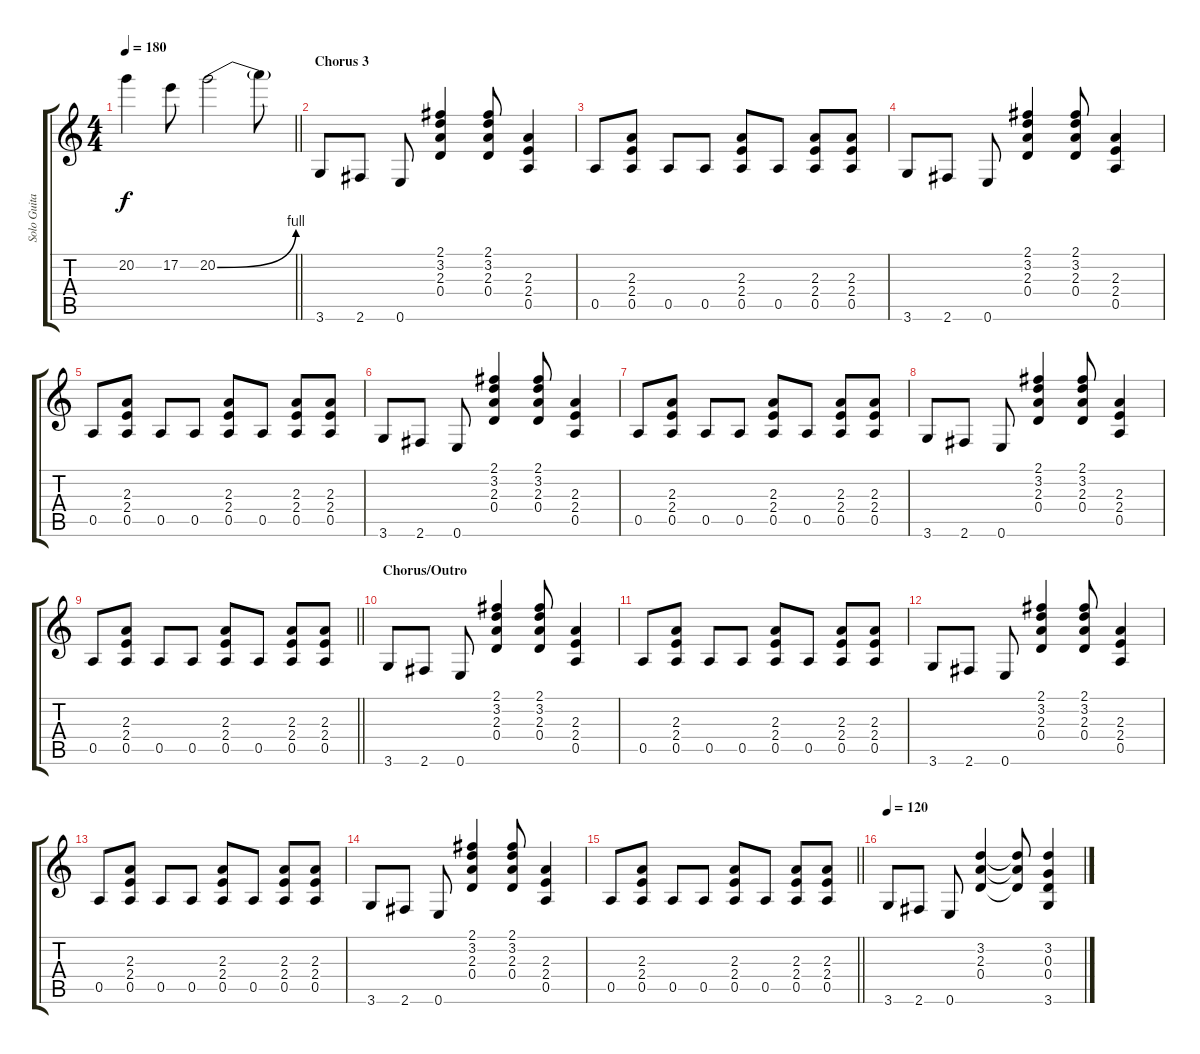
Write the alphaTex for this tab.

\track ("Solo Guitar" "Solo Guita") {instrument overdrivenguitar}
\staff {score tabs}
\tuning (E4 B3 G3 D3 A2 E2) {hide}
\ts (4 4)
\tempo 180
\clef g2
\barLineRight lightlight
\ks c
20.2.4{dy f} 17.2.8 20.2{be (bend 0 0 60 4)}.2 20.2{t}.8 |
\section ("" "Chorus 3")
3.6.8 2.6.8 0.6.8 (2.1 3.2 2.3 0.4).4 (2.1 3.2 2.3 0.4).8 (2.3 2.4 0.5).4 |
0.5.8 (2.3 2.4 0.5).8 0.5.8 0.5.8 (2.3 2.4 0.5).8 0.5.8 (2.3 2.4 0.5).8 (2.3 2.4 0.5).8 |
3.6.8 2.6.8 0.6.8 (2.1 3.2 2.3 0.4).4 (2.1 3.2 2.3 0.4).8 (2.3 2.4 0.5).4 |
0.5.8 (2.3 2.4 0.5).8 0.5.8 0.5.8 (2.3 2.4 0.5).8 0.5.8 (2.3 2.4 0.5).8 (2.3 2.4 0.5).8 |
3.6.8 2.6.8 0.6.8 (2.1 3.2 2.3 0.4).4 (2.1 3.2 2.3 0.4).8 (2.3 2.4 0.5).4 |
0.5.8 (2.3 2.4 0.5).8 0.5.8 0.5.8 (2.3 2.4 0.5).8 0.5.8 (2.3 2.4 0.5).8 (2.3 2.4 0.5).8 |
3.6.8 2.6.8 0.6.8 (2.1 3.2 2.3 0.4).4 (2.1 3.2 2.3 0.4).8 (2.3 2.4 0.5).4 |
\barLineRight lightlight
0.5.8 (2.3 2.4 0.5).8 0.5.8 0.5.8 (2.3 2.4 0.5).8 0.5.8 (2.3 2.4 0.5).8 (2.3 2.4 0.5).8 |
\section ("" "Chorus/Outro")
3.6.8 2.6.8 0.6.8 (2.1 3.2 2.3 0.4).4 (2.1 3.2 2.3 0.4).8 (2.3 2.4 0.5).4 |
0.5.8 (2.3 2.4 0.5).8 0.5.8 0.5.8 (2.3 2.4 0.5).8 0.5.8 (2.3 2.4 0.5).8 (2.3 2.4 0.5).8 |
3.6.8 2.6.8 0.6.8 (2.1 3.2 2.3 0.4).4 (2.1 3.2 2.3 0.4).8 (2.3 2.4 0.5).4 |
0.5.8 (2.3 2.4 0.5).8 0.5.8 0.5.8 (2.3 2.4 0.5).8 0.5.8 (2.3 2.4 0.5).8 (2.3 2.4 0.5).8 |
3.6.8 2.6.8 0.6.8 (2.1 3.2 2.3 0.4).4 (2.1 3.2 2.3 0.4).8 (2.3 2.4 0.5).4 |
\barLineRight lightlight
0.5.8 (2.3 2.4 0.5).8 0.5.8 0.5.8 (2.3 2.4 0.5).8 0.5.8 (2.3 2.4 0.5).8 (2.3 2.4 0.5).8 |
\tempo 120
3.6.8 2.6.8 0.6.8 (3.2 2.3 0.4).4 (3.2{t} 2.3{t} 0.4{t}).8 (3.2 0.3 0.4 3.6).4
